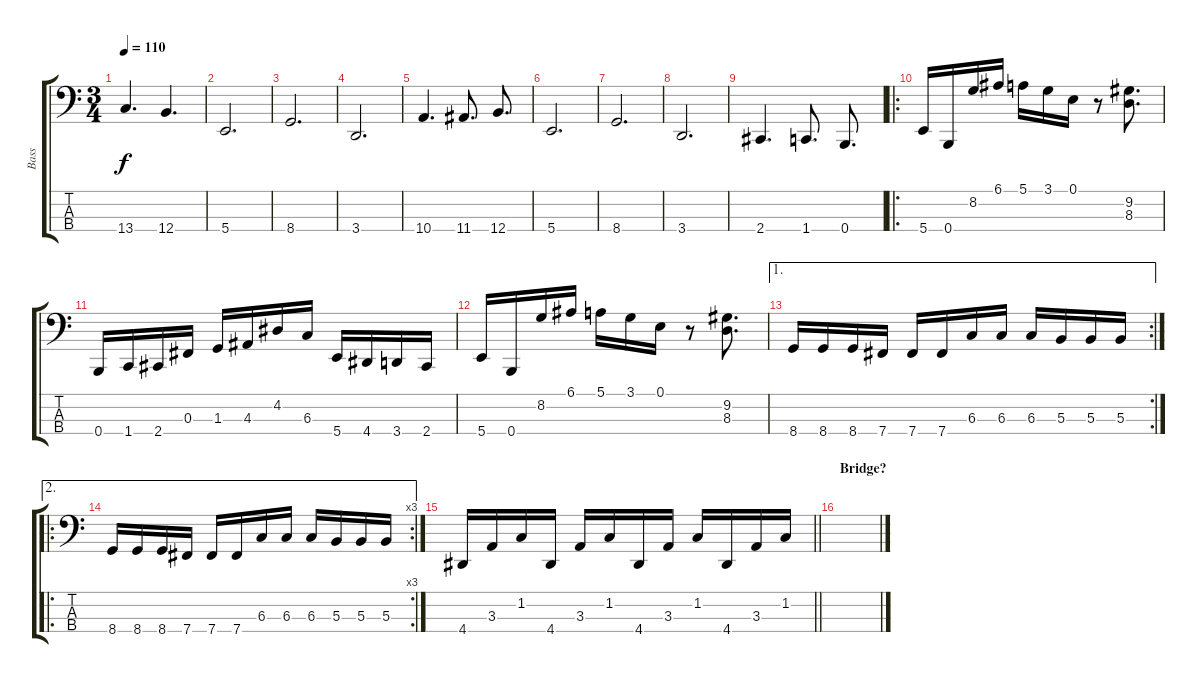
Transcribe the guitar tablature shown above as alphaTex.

\track ("Bass" "Bass") {instrument electricbassfinger}
\staff {score tabs}
\tuning (E2 B1 Gb1 B0) {hide}
\ts (3 4)
\tempo 110
\clef f4
\ks c
13.4.4{d dy f} 12.4.4{d} |
5.4.2{d} |
8.4.2{d} |
3.4.2{d} |
10.4.4{d} 11.4.8{d} 12.4.8{d} |
5.4.2{d} |
8.4.2{d} |
3.4.2{d} |
2.4.4{d} 1.4.8{d} 0.4.8{d} |
\ro
5.4.16{instrument slapbass1} 0.4.16 8.2.16 6.1.16 5.1.16 3.1.16 0.1.16 r.8 (9.2 8.3).8{d} |
0.4.16 1.4.16 2.4.16 0.3.16 1.3.16 4.3.16 4.2.16 6.3.16 5.4.16 4.4.16 3.4.16 2.4.16 |
5.4.16 0.4.16 8.2.16 6.1.16 5.1.16 3.1.16 0.1.16 r.8 (9.2 8.3).8{d} |
\ae 1
\rc 2
8.4.16 8.4.16 8.4.16 7.4.16 7.4.16 7.4.16 6.3.16 6.3.16 6.3.16 5.3.16 5.3.16 5.3.16 |
\ae 2
\ro
\rc 3
8.4.16 8.4.16 8.4.16 7.4.16 7.4.16 7.4.16 6.3.16 6.3.16 6.3.16 5.3.16 5.3.16 5.3.16 |
\barLineRight lightlight
4.4.16 3.3.16 1.2.16 4.4.16 3.3.16 1.2.16 4.4.16 3.3.16 1.2.16 4.4.16 3.3.16 1.2.16 |
\section ("" "Bridge?")
